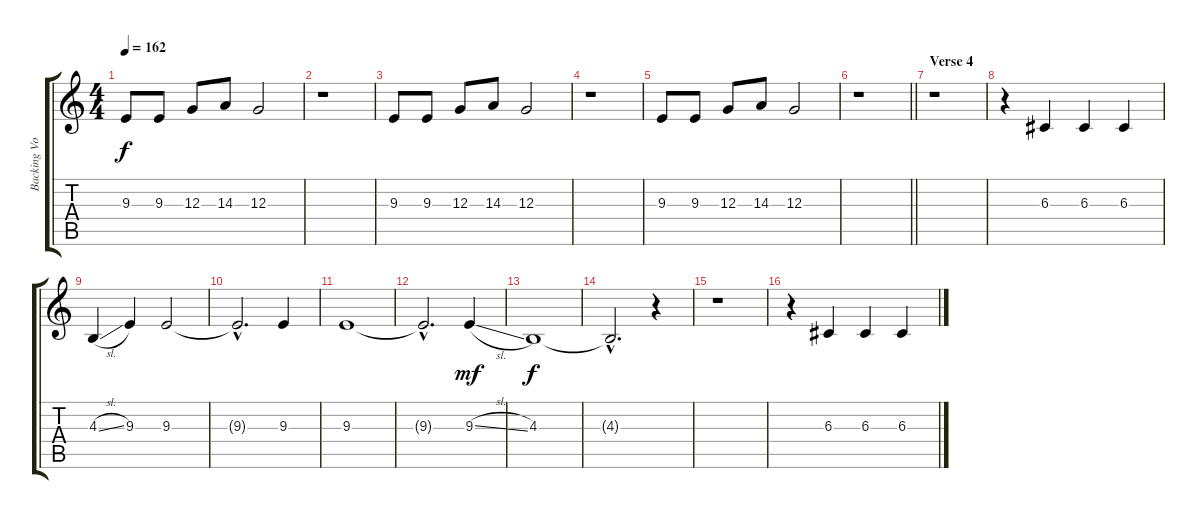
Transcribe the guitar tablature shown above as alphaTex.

\track ("Backing Vocals" "Backing Vo") {instrument altosax}
\staff {score tabs}
\tuning (E4 B3 G3 D3 A2 E2) {hide}
\ts (4 4)
\tempo 162
\clef g2
\ks c
9.3.8{dy f} 9.3.8 12.3.8 14.3.8 12.3.2 |
r.1 |
9.3.8 9.3.8 12.3.8 14.3.8 12.3.2 |
r.1 |
9.3.8 9.3.8 12.3.8 14.3.8 12.3.2 |
\barLineRight lightlight
r.1 |
\section ("" "Verse 4")
r.1 |
r.4 6.3.4 6.3.4 6.3.4 |
4.3{sl}.4 9.3.4 9.3.2 |
9.3{hac t}.2{d} 9.3.4 |
9.3.1 |
9.3{hac t}.2{d} 9.3{sl}.4{dy mf} |
4.3.1{dy f} |
4.3{hac t}.2{d} r.4 |
r.1 |
r.4 6.3.4 6.3.4 6.3.4
